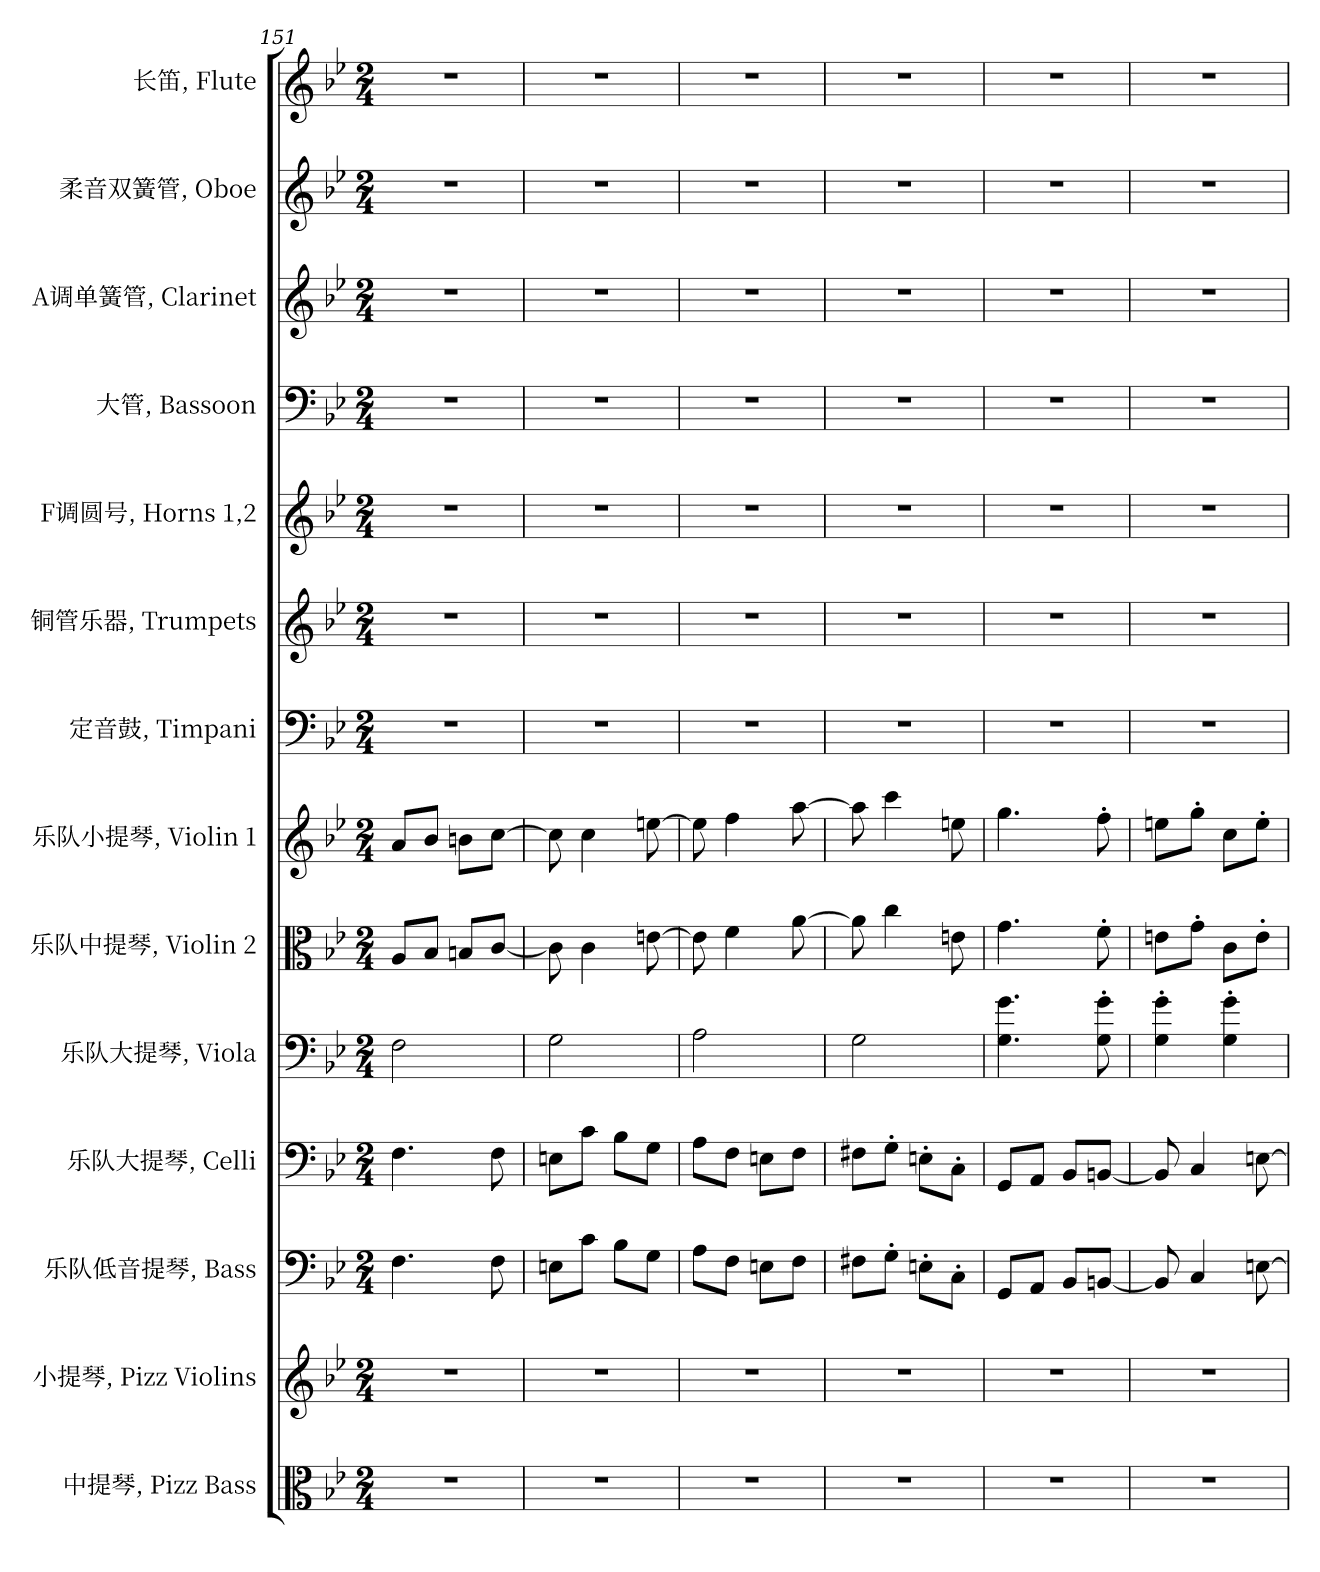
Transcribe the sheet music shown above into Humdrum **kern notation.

**kern	**kern	**kern	**kern	**kern	**kern	**kern	**kern	**kern	**kern	**kern	**kern	**kern	**kern
*part14	*part13	*part12	*part11	*part10	*part9	*part8	*part7	*part6	*part5	*part4	*part3	*part2	*part1
*staff14	*staff13	*staff12	*staff11	*staff10	*staff9	*staff8	*staff7	*staff6	*staff5	*staff4	*staff3	*staff2	*staff1
*I"中提琴, Pizz Bass	*I"小提琴, Pizz Violins	*I"乐队低音提琴, Bass	*I"乐队大提琴, Celli	*I"乐队大提琴, Viola	*I"乐队中提琴, Violin 2	*I"乐队小提琴, Violin 1	*I"定音鼓, Timpani	*I"铜管乐器, Trumpets	*I"F调圆号, Horns 1,2	*I"大管, Bassoon	*I"A调单簧管, Clarinet	*I"柔音双簧管, Oboe	*I"长笛, Flute
*	*I'Vln.	*	*	*	*	*	*I'Timp.	*	*I'F Hn.	*I'Bsn.	*I'A Cl.	*	*I'Fl.
!!LO:PB:g=z
*clefC3	*clefG2	*clefF4	*clefF4	*clefF4	*clefC3	*clefG2	*clefF4	*clefG2	*clefG2	*clefF4	*clefG2	*clefG2	*clefG2
*	*	*ITrd7c12	*	*	*	*	*	*	*ITrd4c7	*	*ITrd1c2	*ITrd2c3	*
*k[b-e-]	*k[b-e-]	*k[b-e-]	*k[b-e-]	*k[b-e-]	*k[b-e-]	*k[b-e-]	*k[b-e-]	*k[b-e-]	*k[b-e-a-]	*k[b-e-]	*k[b-e-a-d-]	*k[f#]	*k[b-e-]
*M2/4	*M2/4	*M2/4	*M2/4	*M2/4	*M2/4	*M2/4	*M2/4	*M2/4	*M2/4	*M2/4	*M2/4	*M2/4	*M2/4
=151	=151	=151	=151	=151	=151	=151	=151	=151	=151	=151	=151	=151	=151
2r	2r	4.FF\	4.F\	2F\	8A/L	8a/L	2r	2r	2r	2r	2r	2r	2r
.	.	.	.	.	8B-/J	8b-/J	.	.	.	.	.	.	.
.	.	.	.	.	8Bn/L	8bn\L	.	.	.	.	.	.	.
.	.	8FF\	8F\	.	[8c/J	[8cc\J	.	.	.	.	.	.	.
=152	=152	=152	=152	=152	=152	=152	=152	=152	=152	=152	=152	=152	=152
2r	2r	8EEn\L	8En\L	2G\	8c\]	8cc\]	2r	2r	2r	2r	2r	2r	2r
.	.	8C\J	8c\J	.	4c\	4cc\	.	.	.	.	.	.	.
.	.	8BB-\L	8B-\L	.	.	.	.	.	.	.	.	.	.
.	.	8GG\J	8G\J	.	[8en\	[8een\	.	.	.	.	.	.	.
=153	=153	=153	=153	=153	=153	=153	=153	=153	=153	=153	=153	=153	=153
2r	2r	8AA\L	8A\L	2A\	8e\]	8ee\]	2r	2r	2r	2r	2r	2r	2r
.	.	8FF\J	8F\J	.	4f\	4ff\	.	.	.	.	.	.	.
.	.	8EEn\L	8En\L	.	.	.	.	.	.	.	.	.	.
.	.	8FF\J	8F\J	.	[8a\	[8aa\	.	.	.	.	.	.	.
=154	=154	=154	=154	=154	=154	=154	=154	=154	=154	=154	=154	=154	=154
2r	2r	8FF#X\L	8F#X\L	2G\	8a\]	8aa\]	2r	2r	2r	2r	2r	2r	2r
.	.	8GG'\J	8G'\J	.	4cc\	4ccc\	.	.	.	.	.	.	.
.	.	8EEn'\L	8En'\L	.	.	.	.	.	.	.	.	.	.
.	.	8CC'\J	8C'\J	.	8en\	8een\	.	.	.	.	.	.	.
=155	=155	=155	=155	=155	=155	=155	=155	=155	=155	=155	=155	=155	=155
2r	2r	8GGG/L	8GG/L	4.G\ 4.g\	4.g\	4.gg\	2r	2r	2r	2r	2r	2r	2r
.	.	8AAA/J	8AA/J	.	.	.	.	.	.	.	.	.	.
.	.	8BBB-/L	8BB-/L	.	.	.	.	.	.	.	.	.	.
.	.	[8BBBn/J	[8BBn/J	8G\' 8g\'	8f'\	8ff'\	.	.	.	.	.	.	.
=156	=156	=156	=156	=156	=156	=156	=156	=156	=156	=156	=156	=156	=156
2r	2r	8BBB/]	8BB/]	4G\' 4g\'	8en\L	8een\L	2r	2r	2r	2r	2r	2r	2r
.	.	4CC/	4C/	.	8g'\J	8gg'\J	.	.	.	.	.	.	.
.	.	.	.	4G\' 4g\'	8c\L	8cc\L	.	.	.	.	.	.	.
.	.	[8EEn\	[8En\	.	8e'\J	8ee'\J	.	.	.	.	.	.	.
=	=	=	=	=	=	=	=	=	=	=	=	=	=
*-	*-	*-	*-	*-	*-	*-	*-	*-	*-	*-	*-	*-	*-
